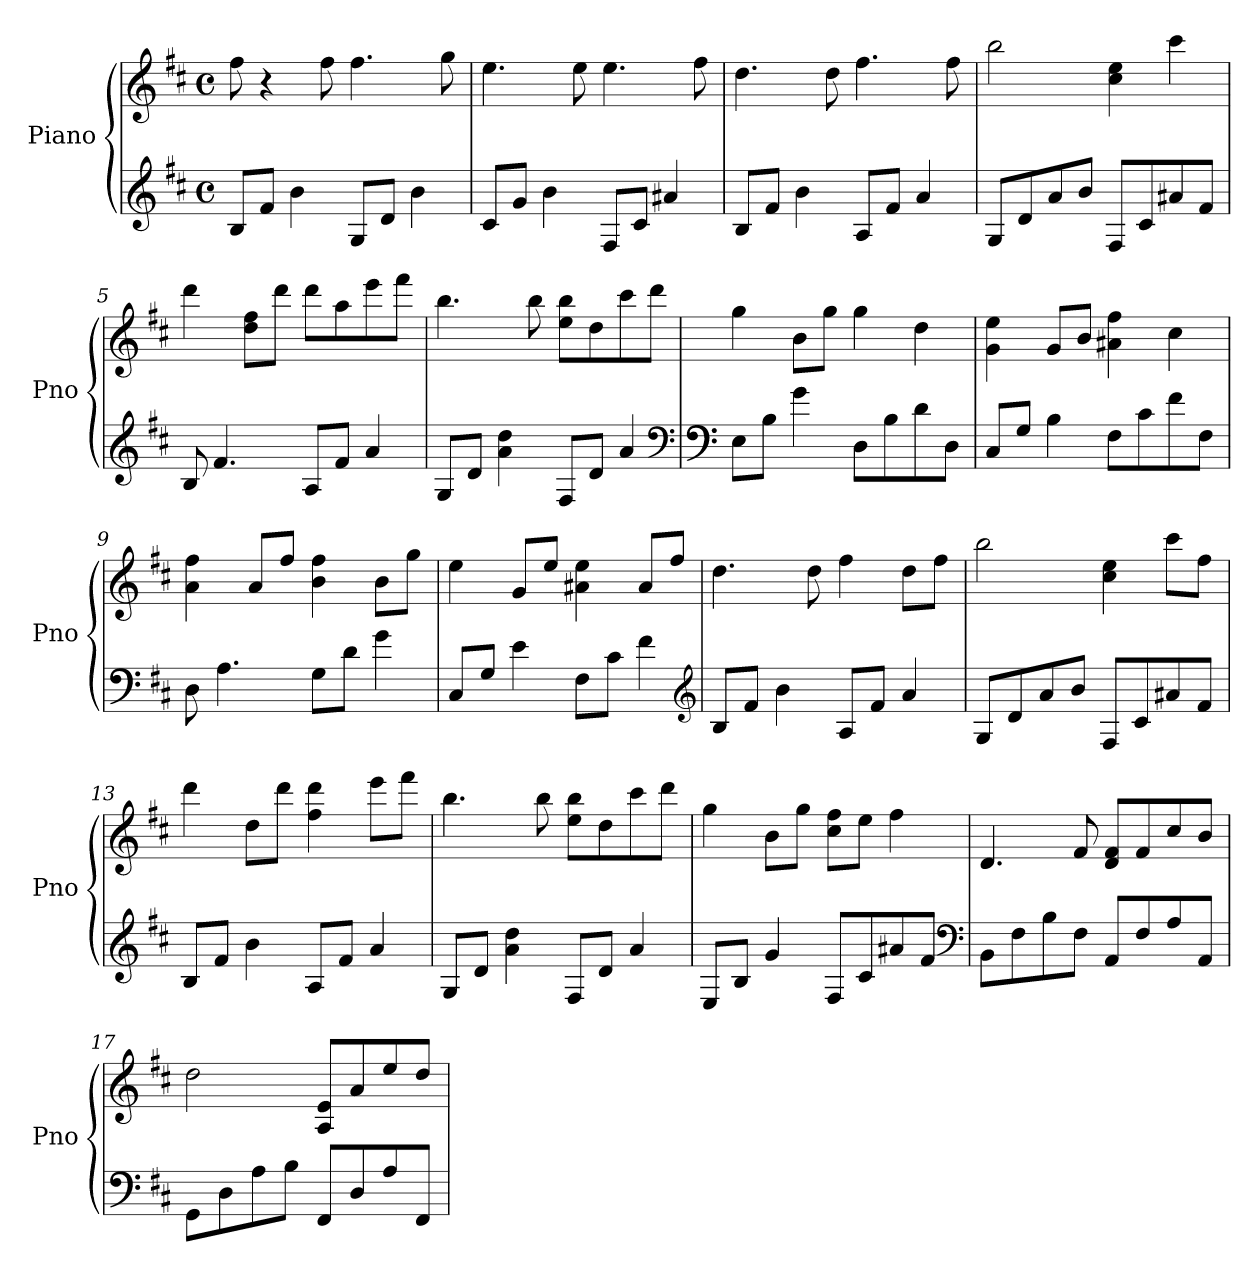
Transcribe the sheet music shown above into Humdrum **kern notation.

**kern	**kern
*part1	*part1
*staff2	*staff1
*I"Piano	*
*I'Pno	*
*	*clefG2
*k[f#c#]	*k[f#c#]
*D:	*D:
*M4/4	*M4/4
*met(c)	*met(c)
=1	=1
8B/L	8ff#\
8f#/J	4r
4b\	.
.	8ff#\
8G/L	4.ff#\
8d/J	.
4b\	.
.	8gg\
=2	=2
8c#/L	4.ee\
8g/J	.
4b\	.
.	8ee\
8F#/L	4.ee\
8c#/J	.
4a#X/	.
.	8ff#\
=3	=3
8B/L	4.dd\
8f#/J	.
4b\	.
.	8dd\
8A/L	4.ff#\
8f#/J	.
4a/	.
.	8ff#\
=4	=4
8G/L	2bb\
8d/	.
8a/	.
8b/J	.
8F#/L	4cc#\ 4ee\
8c#/	.
8a#X/	4ccc#\
8f#/J	.
=5	=5
8B/	4ddd\
4.f#/	.
.	8dd\ 8ff#\L
.	8ddd\J
8A/L	8ddd\L
8f#/J	8aa\
4a/	8eee\
.	8fff#\J
=6	=6
8G/L	4.bb\
8d/J	.
4a\ 4dd\	.
.	8bb\
8F#/L	8ee\ 8bb\L
8d/J	8dd\
4a/	8ccc#\
.	8ddd\J
*clefF4	*
!!LO:LB:g=z
=7	=7
*clefF4	*
8E\L	4gg\
8B\J	.
4g\	8b\L
.	8gg\J
8D\L	4gg\
8B\	.
8d\	4dd\
8D\J	.
=8	=8
8C#/L	4g\ 4ee\
8G/J	.
4B\	8g/L
.	8b/J
8F#\L	4a#X\ 4ff#\
8c#\	.
8f#\	4cc#\
8F#\J	.
=9	=9
8D\	4a\ 4ff#\
4.A\	.
.	8a/L
.	8ff#/J
8G\L	4b\ 4ff#\
8d\J	.
4g\	8b\L
.	8gg\J
=10	=10
8C#/L	4ee\
8G/J	.
4e\	8g/L
.	8ee/J
8F#\L	4a#X\ 4ee\
8c#\J	.
4f#\	8a#/L
.	8ff#/J
*clefG2	*
=11	=11
8B/L	4.dd\
8f#/J	.
4b\	.
.	8dd\
8A/L	4ff#\
8f#/J	.
4a/	8dd\L
.	8ff#\J
=12	=12
8G/L	2bb\
8d/	.
8a/	.
8b/J	.
8F#/L	4cc#\ 4ee\
8c#/	.
8a#X/	8ccc#\L
8f#/J	8ff#\J
!!LO:LB:g=z
=13	=13
8B/L	4ddd\
8f#/J	.
4b\	8dd\L
.	8ddd\J
8A/L	4ff#\ 4ddd\
8f#/J	.
4a/	8eee\L
.	8fff#\J
=14	=14
8G/L	4.bb\
8d/J	.
4a\ 4dd\	.
.	8bb\
8F#/L	8ee\ 8bb\L
8d/J	8dd\
4a/	8ccc#\
.	8ddd\J
=15	=15
8E/L	4gg\
8B/J	.
4g/	8b\L
.	8gg\J
8F#/L	8cc#\ 8ff#\L
8c#/	8ee\J
8a#X/	4ff#\
8f#/J	.
*clefF4	*
=16	=16
8BB\L	4.d/
8F#\	.
8B\	.
8F#\J	8f#/
8AA/L	8d/ 8f#/L
8F#/	8f#/
8A/	8cc#/
8AA/J	8b/J
=17	=17
8GG\L	2dd\
8D\	.
8A\	.
8B\J	.
8FF#/L	8A/ 8e/L
8D/	8a/
8A/	8ee/
8FF#/J	8dd/J
=	=
*-	*-
